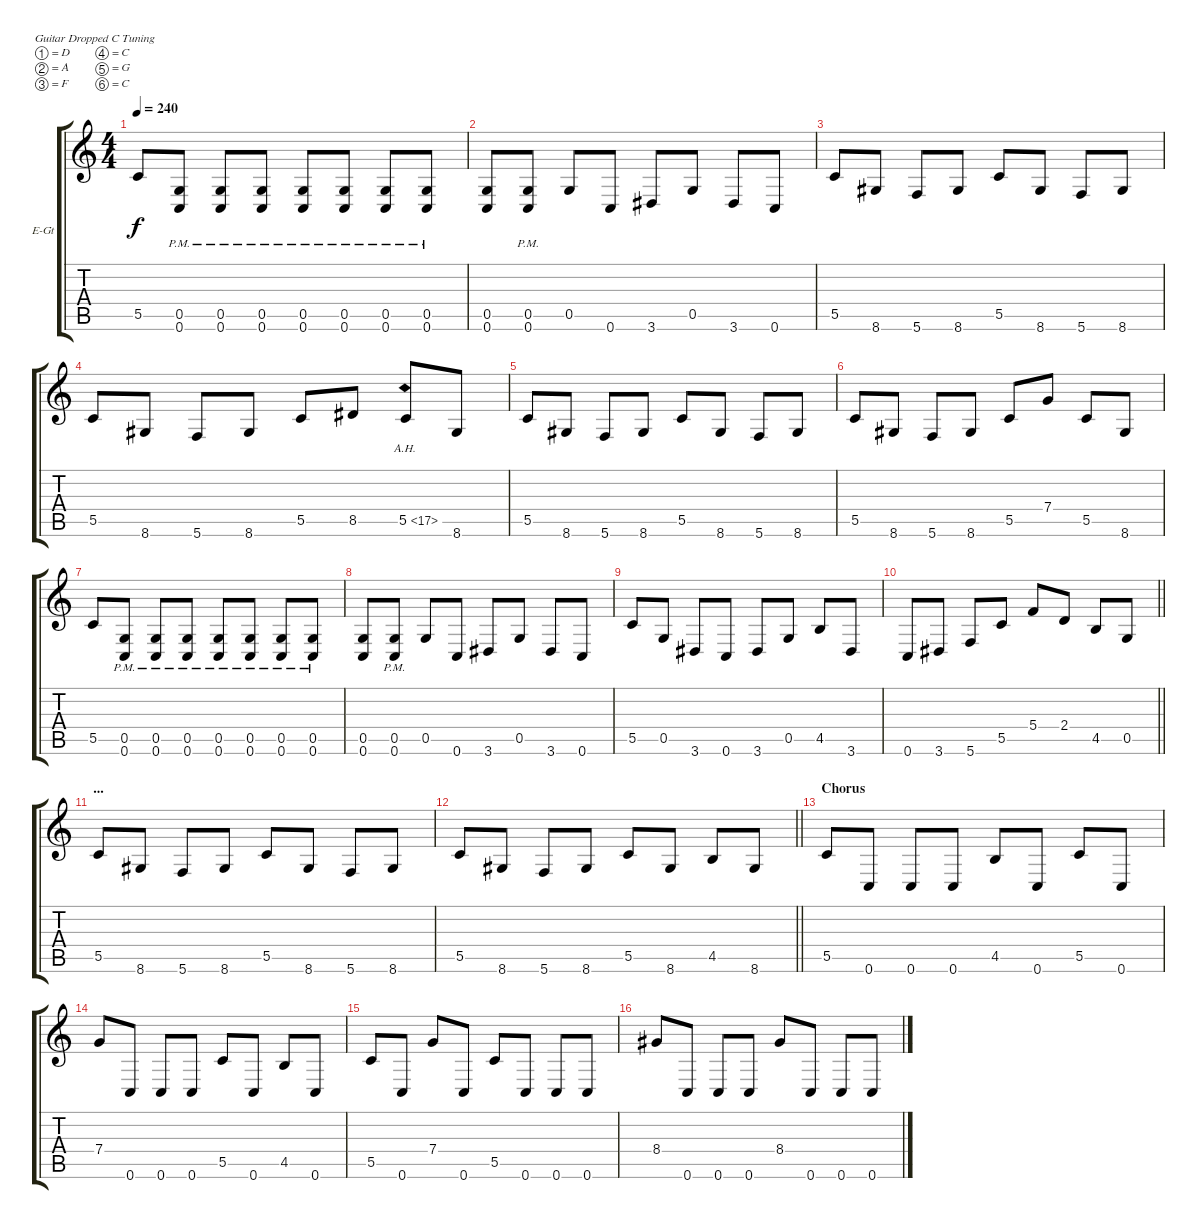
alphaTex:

\bracketExtendMode groupsimilarinstruments
\firstSystemTrackNameOrientation horizontal
\otherSystemsTrackNameOrientation horizontal
\track ("Earnie" "E-Gt") {instrument overdrivenguitar}
\staff {score tabs}
\tuning (D4 A3 F3 C3 G2 C2)
\ts (4 4)
\tempo 240
\clef g2
\ks c
5.5.8{dy f} (0.5{pm} 0.6{pm}).8 (0.5{pm} 0.6{pm}).8 (0.5{pm} 0.6{pm}).8 (0.5{pm} 0.6{pm}).8 (0.5{pm} 0.6{pm}).8 (0.5{pm} 0.6{pm}).8 (0.5{pm} 0.6{pm}).8 |
(0.5 0.6).8 (0.5{pm} 0.6{pm}).8 0.5.8 0.6.8 3.6.8 0.5.8 3.6.8 0.6.8 |
5.5.8 8.6.8 5.6.8 8.6.8 5.5.8 8.6.8 5.6.8 8.6.8 |
5.5.8 8.6.8 5.6.8 8.6.8 5.5.8 8.5.8 5.5{ah 12}.8 8.6.8 |
5.5.8 8.6.8 5.6.8 8.6.8 5.5.8 8.6.8 5.6.8 8.6.8 |
5.5.8 8.6.8 5.6.8 8.6.8 5.5.8 7.4.8 5.5.8 8.6.8 |
5.5.8 (0.5{pm} 0.6{pm}).8 (0.5{pm} 0.6{pm}).8 (0.5{pm} 0.6{pm}).8 (0.5{pm} 0.6{pm}).8 (0.5{pm} 0.6{pm}).8 (0.5{pm} 0.6{pm}).8 (0.5{pm} 0.6{pm}).8 |
(0.5 0.6).8 (0.5{pm} 0.6{pm}).8 0.5.8 0.6.8 3.6.8 0.5.8 3.6.8 0.6.8 |
5.5.8 0.5.8 3.6.8 0.6.8 3.6.8 0.5.8 4.5.8 3.6.8 |
\barLineRight lightlight
0.6.8 3.6.8 5.6.8 5.5.8 5.4.8 2.4.8 4.5.8 0.5.8 |
\section ("" "...")
5.5.8 8.6.8 5.6.8 8.6.8 5.5.8 8.6.8 5.6.8 8.6.8 |
\barLineRight lightlight
5.5.8 8.6.8 5.6.8 8.6.8 5.5.8 8.6.8 4.5.8 8.6.8 |
\section ("" "Chorus")
5.5.8 0.6.8 0.6.8 0.6.8 4.5.8 0.6.8 5.5.8 0.6.8 |
7.4.8 0.6.8 0.6.8 0.6.8 5.5.8 0.6.8 4.5.8 0.6.8 |
5.5.8 0.6.8 7.4.8 0.6.8 5.5.8 0.6.8 0.6.8 0.6.8 |
8.4.8 0.6.8 0.6.8 0.6.8 8.4.8 0.6.8 0.6.8 0.6.8
